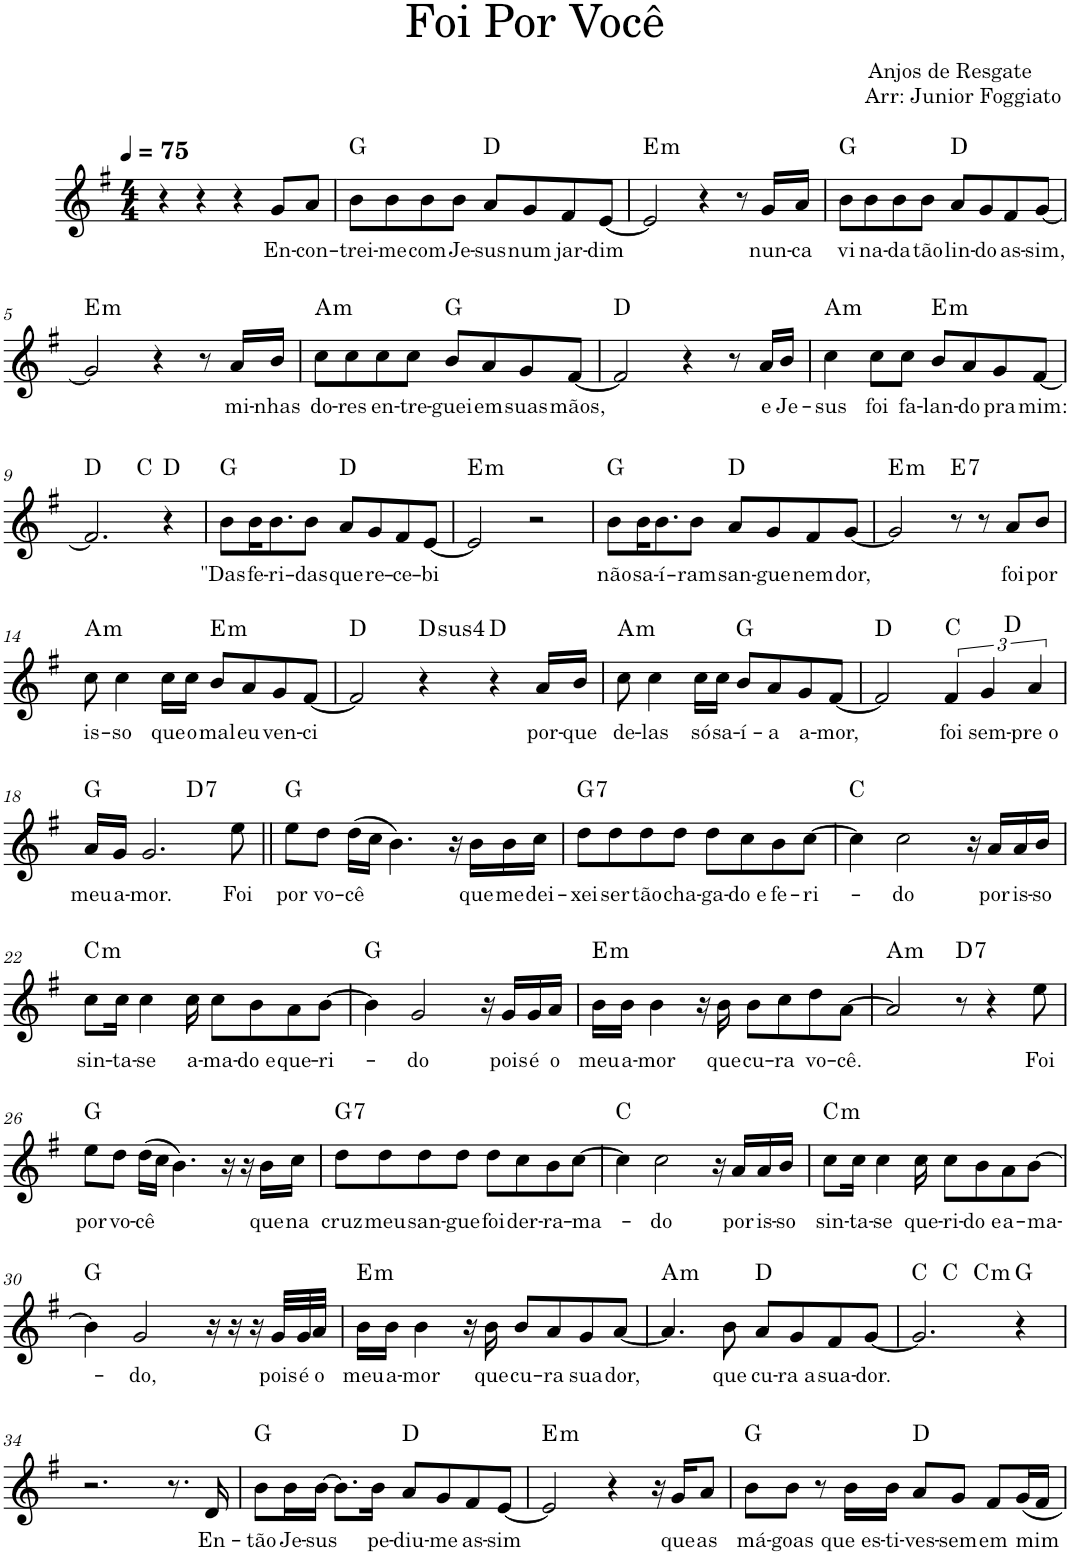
**kern	**text	**harte
*part1	*part1	*part1
*staff1	*staff1	*
*I"Voz	*	*
*I'Vo.	*	*
*clefG2	*	*
*k[f#]	*	*
*M4/4	*	*
*MM75	*	*
=1	=1	=1
4r	.	.
4r	.	.
4r	.	.
!	!LO:LY:b	!
8g/L	En-	.
!	!LO:LY:b	!
8a/J	-con-	.
=2	=2	=2
!	!LO:LY:b	!
8b\L	-trei-	G:maj
!	!LO:LY:b	!
8b\	-me	.
!	!LO:LY:b	!
8b\	com	.
!	!LO:LY:b	!
8b\J	Je-	.
!	!LO:LY:b	!
8a/L	-sus	D:maj
!	!LO:LY:b	!
8g/	num	.
!	!LO:LY:b	!
8f#/	jar-	.
!	!LO:LY:b	!
[8e/J	-dim	.
=3	=3	=3
!	!	!LO:H:kt=m
2e/]	.	E:min
4r	.	.
8r	.	.
!	!LO:LY:b	!
16g/LL	nun-	.
!	!LO:LY:b	!
16a/JJ	-ca	.
=4	=4	=4
!	!LO:LY:b	!
8b\L	vi	G:maj
!	!LO:LY:b	!
8b\	na-	.
!	!LO:LY:b	!
8b\	-da	.
!	!LO:LY:b	!
8b\J	tão	.
!	!LO:LY:b	!
8a/L	lin-	D:maj
!	!LO:LY:b	!
8g/	-do	.
!	!LO:LY:b	!
8f#/	as-	.
!	!LO:LY:b	!
[8g/J	-sim,	.
!!LO:LB:g=z
=5	=5	=5
!	!	!LO:H:kt=m
2g/]	.	E:min
4r	.	.
8r	.	.
!	!LO:LY:b	!
16a/LL	mi-	.
!	!LO:LY:b	!
16b/JJ	-nhas	.
=6	=6	=6
!	!LO:LY:b	!LO:H:kt=m
8cc\L	do-	A:min
!	!LO:LY:b	!
8cc\	-res	.
!	!LO:LY:b	!
8cc\	en-	.
!	!LO:LY:b	!
8cc\J	-tre-	.
!	!LO:LY:b	!
8b/L	-guei	G:maj
!	!LO:LY:b	!
8a/	em	.
!	!LO:LY:b	!
8g/	suas	.
!	!LO:LY:b	!
[8f#/J	mãos,	.
=7	=7	=7
2f#/]	.	D:maj
4r	.	.
8r	.	.
!	!LO:LY:b	!
16a/LL	e	.
!	!LO:LY:b	!
16b/JJ	Je-	.
=8	=8	=8
!	!LO:LY:b	!LO:H:kt=m
4cc\	-sus	A:min
!	!LO:LY:b	!
8cc\L	foi	.
!	!LO:LY:b	!
8cc\J	fa-	.
!	!LO:LY:b	!LO:H:kt=m
8b/L	-lan-	E:min
!	!LO:LY:b	!
8a/	-do	.
!	!LO:LY:b	!
8g/	pra	.
!	!LO:LY:b	!
[8f#/J	mim:	.
!!LO:LB:g=z
=9	=9	=9
*^	*	*
2.f#/]	2ryy	.	D:maj
.	2ryy	.	C:maj
4r	.	.	D:maj
=10	=10	=10	=10
!	!	!LO:LY:b	!
*v	*v	*	*
8b\L	"Das	G:maj
!	!LO:LY:b	!
16b\K	fe-	.
!	!LO:LY:b	!
8.b\	-ri-	.
!	!LO:LY:b	!
8b\J	-das	.
!	!LO:LY:b	!
8a/L	que	D:maj
!	!LO:LY:b	!
8g/	re-	.
!	!LO:LY:b	!
8f#/	-ce-	.
!	!LO:LY:b	!
[8e/J	-bi	.
=11	=11	=11
!	!	!LO:H:kt=m
2e/]	.	E:min
2r	.	.
=12	=12	=12
!	!LO:LY:b	!
8b\L	não	G:maj
!	!LO:LY:b	!
16b\K	sa-	.
!	!LO:LY:b	!
8.b\	-í-	.
!	!LO:LY:b	!
8b\J	-ram	.
!	!LO:LY:b	!
8a/L	san-	D:maj
!	!LO:LY:b	!
8g/	-gue	.
!	!LO:LY:b	!
8f#/	nem	.
!	!LO:LY:b	!
[8g/J	dor,	.
=13	=13	=13
!	!	!LO:H:kt=m
2g/]	.	E:min
!	!	!LO:H:kt=7
8r	.	E:7
8r	.	.
!	!LO:LY:b	!
8a/L	foi	.
!	!LO:LY:b	!
8b/J	por	.
!!LO:LB:g=z
=14	=14	=14
!	!LO:LY:b	!LO:H:kt=m
8cc\	is-	A:min
!	!LO:LY:b	!
4cc\	-so	.
!	!LO:LY:b	!
16cc\LL	que	.
!	!LO:LY:b	!
16cc\JJ	o	.
!	!LO:LY:b	!LO:H:kt=m
8b/L	mal	E:min
!	!LO:LY:b	!
8a/	eu	.
!	!LO:LY:b	!
8g/	ven-	.
!	!LO:LY:b	!
[8f#/J	-ci	.
=15	=15	=15
2f#/]	.	D:maj
!	!	!LO:H:kt=4
4r	.	D:sus4
4r	.	D:maj
!	!LO:LY:b	!
16a/LL	por-	.
!	!LO:LY:b	!
16b/JJ	-que	.
=16	=16	=16
!	!LO:LY:b	!LO:H:kt=m
8cc\	de-	A:min
!	!LO:LY:b	!
4cc\	-las	.
!	!LO:LY:b	!
16cc\LL	só	.
!	!LO:LY:b	!
16cc\JJ	sa-	.
!	!LO:LY:b	!
8b/L	-í-	G:maj
!	!LO:LY:b	!
8a/	-a	.
!	!LO:LY:b	!
8g/	a-	.
!	!LO:LY:b	!
[8f#/J	-mor,	.
=17	=17	=17
*^	*	*
2f#/]	2.ryy	.	D:maj
!	!	!LO:LY:b	!
6f#/	.	foi	C:maj
!	!	!LO:LY:b	!
6g/	.	sem-	.
.	4ryy	.	D:maj
!	!	!LO:LY:b	!
6a/	.	-pre o	.
!!LO:LB:g=z	!!
=18	=18	=18	=18
!	!	!LO:LY:b	!
16a/LL	2ryy	meu	G:maj
!	!	!LO:LY:b	!
16g/JJ	.	a-	.
!	!	!LO:LY:b	!
2.g/	.	-mor.	.
!	!	!	!LO:H:kt=7
.	2ryy	.	D:7
!	!	!LO:LY:b	!
8ee\	.	Foi	.
=19||	=19||	=19||	=19||
!	!	!LO:LY:b	!
*v	*v	*	*
8ee\L	por	G:maj
!	!LO:LY:b	!
8dd\J	vo-	.
!	!LO:LY:b	!
(16dd\LL	-cê	.
16cc\JJ	.	.
4.b\)	.	.
16r	.	.
!	!LO:LY:b	!
16b\LL	que	.
!	!LO:LY:b	!
16b\	me	.
!	!LO:LY:b	!
16cc\JJ	dei-	.
=20	=20	=20
!	!LO:LY:b	!LO:H:kt=7
8dd\L	-xei	G:7
!	!LO:LY:b	!
8dd\	ser	.
!	!LO:LY:b	!
8dd\	tão	.
!	!LO:LY:b	!
8dd\J	cha-	.
!	!LO:LY:b	!
8dd\L	-ga-	.
!	!LO:LY:b	!
8cc\	-do e	.
!	!LO:LY:b	!
8b\	fe-	.
!	!LO:LY:b	!
[8cc\J	-ri-	.
=21	=21	=21
4cc\]	.	C:maj
!	!LO:LY:b	!
2cc\	-do	.
16r	.	.
!	!LO:LY:b	!
16a/LL	por	.
!	!LO:LY:b	!
16a/	is-	.
!	!LO:LY:b	!
16b/JJ	-so	.
!!LO:LB:g=z
=22	=22	=22
!	!LO:LY:b	!LO:H:kt=m
8cc\L	sin-	C:min
!	!LO:LY:b	!
16cc\Jk	-ta-	.
!	!LO:LY:b	!
4cc\	-se	.
!	!LO:LY:b	!
16cc\	a-	.
!	!LO:LY:b	!
8cc\L	-ma-	.
!	!LO:LY:b	!
8b\	-do e	.
!	!LO:LY:b	!
8a\	que-	.
!	!LO:LY:b	!
[8b\J	-ri-	.
=23	=23	=23
4b\]	.	G:maj
!	!LO:LY:b	!
2g/	-do	.
16r	.	.
!	!LO:LY:b	!
16g/LL	pois	.
!	!LO:LY:b	!
16g/	é	.
!	!LO:LY:b	!
16a/JJ	o	.
=24	=24	=24
!	!LO:LY:b	!LO:H:kt=m
16b\LL	meu	E:min
!	!LO:LY:b	!
16b\JJ	a-	.
!	!LO:LY:b	!
4b\	-mor	.
16r	.	.
!	!LO:LY:b	!
16b\	que	.
!	!LO:LY:b	!
8b\L	cu-	.
!	!LO:LY:b	!
8cc\	-ra	.
!	!LO:LY:b	!
8dd\	vo-	.
!	!LO:LY:b	!
[8a\J	-cê.	.
=25	=25	=25
!	!	!LO:H:kt=m
2a/]	.	A:min
!	!	!LO:H:kt=7
8r	.	D:7
4r	.	.
!	!LO:LY:b	!
8ee\	Foi	.
!!LO:LB:g=z
=26	=26	=26
!	!LO:LY:b	!
8ee\L	por	G:maj
!	!LO:LY:b	!
8dd\J	vo-	.
!	!LO:LY:b	!
(16dd\LL	-cê	.
16cc\JJ	.	.
4.b\)	.	.
16r	.	.
16r	.	.
!	!LO:LY:b	!
16b\LL	que	.
!	!LO:LY:b	!
16cc\JJ	na	.
=27	=27	=27
!	!LO:LY:b	!LO:H:kt=7
8dd\L	cruz	G:7
!	!LO:LY:b	!
8dd\	meu	.
!	!LO:LY:b	!
8dd\	san-	.
!	!LO:LY:b	!
8dd\J	-gue	.
!	!LO:LY:b	!
8dd\L	foi	.
!	!LO:LY:b	!
8cc\	der-	.
!	!LO:LY:b	!
8b\	-ra-	.
!	!LO:LY:b	!
[8cc\J	-ma-	.
=28	=28	=28
4cc\]	.	C:maj
!	!LO:LY:b	!
2cc\	-do	.
16r	.	.
!	!LO:LY:b	!
16a/LL	por	.
!	!LO:LY:b	!
16a/	is-	.
!	!LO:LY:b	!
16b/JJ	-so	.
=29	=29	=29
!	!LO:LY:b	!LO:H:kt=m
8cc\L	sin-	C:min
!	!LO:LY:b	!
16cc\Jk	-ta-	.
!	!LO:LY:b	!
4cc\	-se	.
!	!LO:LY:b	!
16cc\	que-	.
!	!LO:LY:b	!
8cc\L	-ri-	.
!	!LO:LY:b	!
8b\	-do e	.
!	!LO:LY:b	!
8a\	a-	.
!	!LO:LY:b	!
[8b\J	-ma-	.
!!LO:LB:g=z
=30	=30	=30
4b\]	.	G:maj
!	!LO:LY:b	!
2g/	-do,	.
16r	.	.
16r	.	.
16r	.	.
!	!LO:LY:b	!
32g/LLL	pois	.
!	!LO:LY:b	!
32g/	é	.
!	!LO:LY:b	!
32a/JJJ	o	.
=31	=31	=31
!	!LO:LY:b	!LO:H:kt=m
16b\LL	meu	E:min
!	!LO:LY:b	!
16b\JJ	a-	.
!	!LO:LY:b	!
4b\	-mor	.
16r	.	.
!	!LO:LY:b	!
16b\	que	.
!	!LO:LY:b	!
8b/L	cu-	.
!	!LO:LY:b	!
8a/	-ra	.
!	!LO:LY:b	!
8g/	sua	.
!	!LO:LY:b	!
[8a/J	dor,	.
=32	=32	=32
!	!	!LO:H:kt=m
4.a/]	.	A:min
!	!LO:LY:b	!
8b\	que	.
!	!LO:LY:b	!
8a/L	cu-	D:maj
!	!LO:LY:b	!
8g/	-ra a	.
!	!LO:LY:b	!
8f#/	sua-	.
!	!LO:LY:b	!
[8g/J	-dor.	.
=33	=33	=33
*^	*	*
*	*^	*	*
2.g/]	4ryy	2ryy	.	C:maj
.	2.ryy	.	.	C:maj
!	!	!	!	!LO:H:kt=m
.	.	2ryy	.	C:min
4r	.	.	.	G:maj
*v	*v	*v	*	*
!!LO:LB:g=z
=34	=34	=34
2.r	.	.
8.r	.	.
!	!LO:LY:b	!
16d/	En-	.
=35	=35	=35
!	!LO:LY:b	!
8b\L	-tão	G:maj
!	!LO:LY:b	!
16b\L	Je-	.
!	!LO:LY:b	!
[16b\JJ	-sus	.
8.b\L]	.	.
!	!LO:LY:b	!
16b\Jk	pe-	.
!	!LO:LY:b	!
8a/L	-diu-	D:maj
!	!LO:LY:b	!
8g/	-me	.
!	!LO:LY:b	!
8f#/	as-	.
!	!LO:LY:b	!
[8e/J	-sim	.
=36	=36	=36
!	!	!LO:H:kt=m
2e/]	.	E:min
4r	.	.
16r	.	.
!	!LO:LY:b	!
16g/KL	que	.
!	!LO:LY:b	!
8a/J	as	.
=37	=37	=37
!	!LO:LY:b	!
8b\L	má-	G:maj
!	!LO:LY:b	!
8b\J	-goas	.
8r	.	.
!	!LO:LY:b	!
16b\LL	que es-	.
!	!LO:LY:b	!
16b\JJ	-ti-	.
!	!LO:LY:b	!
8a/L	-ves-	D:maj
!	!LO:LY:b	!
8g/J	-sem	.
!	!LO:LY:b	!
8f#/L	em	.
!	!LO:LY:b	!
16g/L	mim	.
16f#/JJ	.	.
=	=	=
*-	*-	*-
